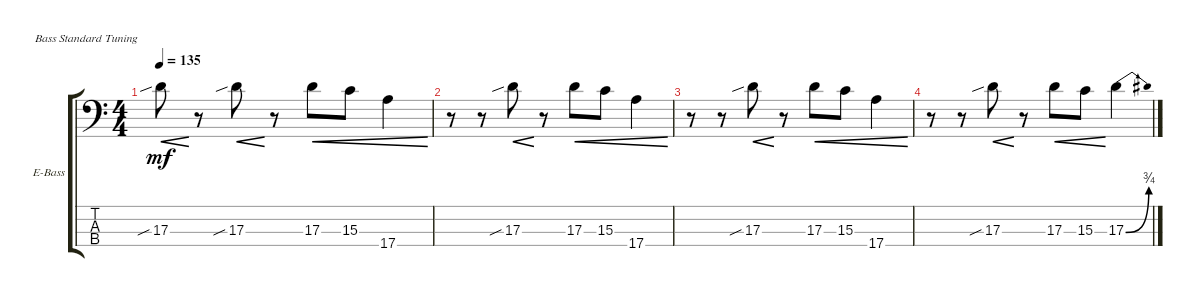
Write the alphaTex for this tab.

\defaultSystemsLayout 4
\bracketExtendMode groupsimilarinstruments
\firstSystemTrackNameOrientation horizontal
\otherSystemsTrackNameOrientation horizontal
\track ("Electric Bass" "E-Bass") {instrument electricbassfinger}
\staff {score tabs}
\tuning (G2 D2 A1 E1)
\ts (4 4)
\tempo 135
\clef f4
\ks c
17.3{sib}.8{cre dy mf} r.8 17.3{sib}.8{cre} r.8 17.3.8{cre} 15.3.8{cre} 17.4.4{cre} |
r.8 r.8 17.3{sib}.8{cre} r.8 17.3.8{cre} 15.3.8{cre} 17.4.4{cre} |
r.8 r.8 17.3{sib}.8{cre} r.8 17.3.8{cre} 15.3.8{cre} 17.4.4{cre} |
r.8 r.8 17.3{sib}.8{cre} r.8 17.3.8{cre} 15.3.8{cre} 17.3{be (bend 0 0 8.4 3)}.4
